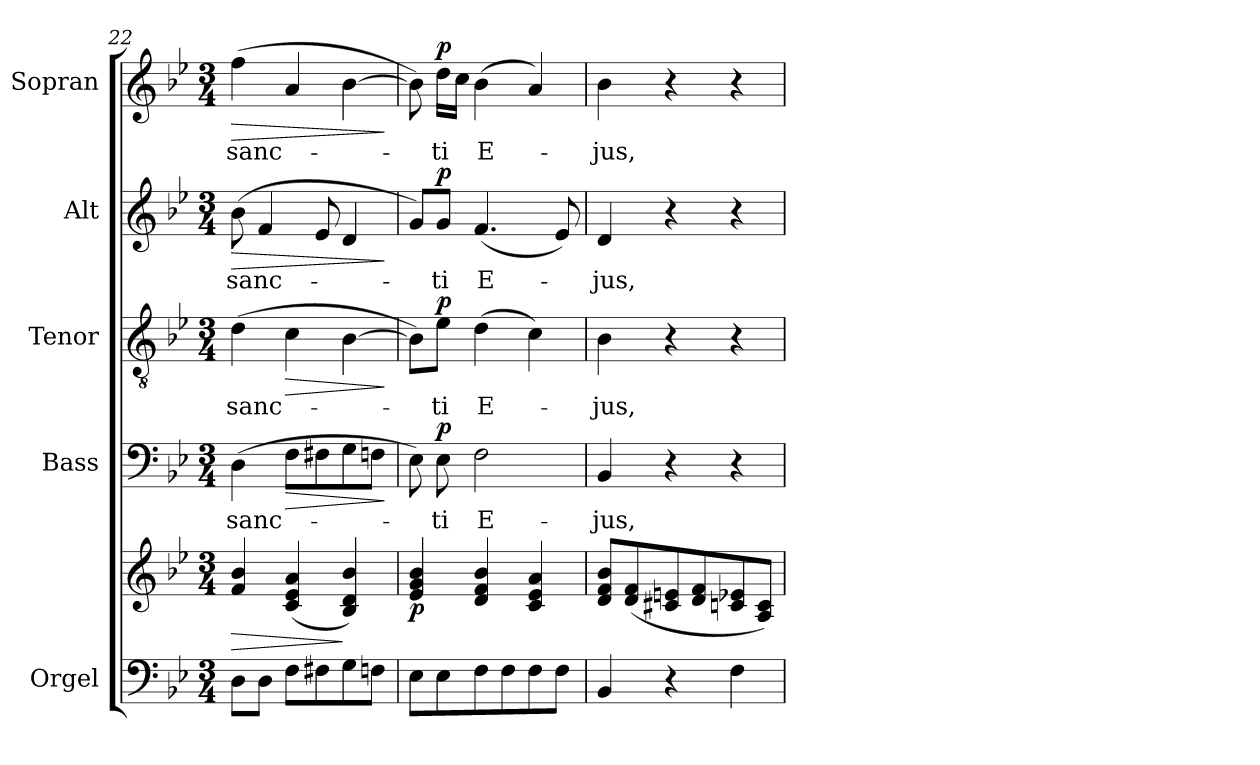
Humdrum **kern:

**kern	**kern	**dynam	**kern	**text	**dynam	**kern	**text	**dynam	**kern	**text	**dynam	**kern	**text	**dynam
*part5	*part5	*part5	*part4	*part4	*part4	*part3	*part3	*part3	*part2	*part2	*part2	*part1	*part1	*part1
*staff6	*staff5	*staff5/6	*staff4	*staff4	*staff4	*staff3	*staff3	*staff3	*staff2	*staff2	*staff2	*staff1	*staff1	*staff1
*I"Orgel	*	*	*I"Bass	*	*	*I"Tenor	*	*	*I"Alt	*	*	*I"Sopran	*	*
*I'Org.	*	*	*I'B.	*	*	*I'T.	*	*	*I'A.	*	*	*I'S.	*	*
*clefF4	*clefG2	*	*clefF4	*	*	*clefGv2	*	*	*clefG2	*	*	*clefG2	*	*
*k[b-e-]	*k[b-e-]	*	*k[b-e-]	*	*	*k[b-e-]	*	*	*k[b-e-]	*	*	*k[b-e-]	*	*
*B-:	*B-:	*	*B-:	*	*	*B-:	*	*	*B-:	*	*	*B-:	*	*
*M3/4	*M3/4	*	*M3/4	*	*	*M3/4	*	*	*M3/4	*	*	*M3/4	*	*
=22	=22	=22	=22	=22	=22	=22	=22	=22	=22	=22	=22	=22	=22	=22
!	!	!LO:HP:b	!	!LO:LY:b	!	!	!LO:LY:b	!	!	!LO:LY:b	!LO:HP:b	!	!LO:LY:b	!LO:HP:b
8D\L	4f/ 4b-/	>	(>4D\	sanc-	.	(>4d\	sanc-	.	(>8b-\	sanc-	>	(>4ff\	sanc-	>
8D\J	.	.	.	.	.	.	.	.	4f/	.	.	.	.	.
!	!	!	!	!	!LO:HP:b	!	!	!LO:HP:b	!	!	!	!	!	!
8F\L	(<4c/ 4e-/ 4a/	.	8F\L	.	>	4c\	.	>	.	.	.	4a/	.	.
8F#X\	.	.	8F#X\	.	.	.	.	.	8e-/	.	.	.	.	.
8G\	4B-/ 4d/ 4b-/)	]	8G\	.	.	[4B-\	.	.	4d/	.	.	[4b-\	.	.
8Fn\J	.	.	8Fn\J	.	.	.	.	.	.	.	.	.	.	.
.	.	.	.	.	]	.	.	]	.	.	]	.	.	]
!!LO:PB:g=z
=23	=23	=23	=23	=23	=23	=23	=23	=23	=23	=23	=23	=23	=23	=23
!	!	!LO:DY:b	!	!	!	!	!	!	!	!	!	!	!	!
8E-\L	4e-/ 4g/ 4b-/	p	8E-\)	.	.	8B-\L])	.	.	8g/L)	.	.	8b-\])	.	.
!	!	!	!	!LO:LY:b	!LO:DY:a	!	!LO:LY:b	!LO:DY:a	!	!LO:LY:b	!LO:DY:a	!	!LO:LY:b	!LO:DY:a
8E-\	.	.	8E-\	-ti	p	8e-\J	-ti	p	8g/J	-ti	p	16dd\LL	-ti	p
.	.	.	.	.	.	.	.	.	.	.	.	16cc\JJ	.	.
!	!	!	!	!LO:LY:b	!	!	!LO:LY:b	!	!	!LO:LY:b	!	!	!LO:LY:b	!
8F\	4d/ 4f/ 4b-/	.	2F\	E-	.	(>4d\	E-	.	(<4.f/	E-	.	(>4b-\	E-	.
8F\	.	.	.	.	.	.	.	.	.	.	.	.	.	.
8F\	4c/ 4e-/ 4a/	.	.	.	.	4c\)	.	.	.	.	.	4a/)	.	.
8F\J	.	.	.	.	.	.	.	.	8e-/)	.	.	.	.	.
=24	=24	=24	=24	=24	=24	=24	=24	=24	=24	=24	=24	=24	=24	=24
!	!	!	!	!LO:LY:b	!	!	!LO:LY:b	!	!	!LO:LY:b	!	!	!LO:LY:b	!
4BB-/	8d/ 8f/ 8b-/L	.	4BB-/	-jus,	.	4B-\	-jus,	.	4d/	-jus,	.	4b-\	-jus,	.
.	(<8d/ 8f/	.	.	.	.	.	.	.	.	.	.	.	.	.
4r	8c#X/ 8en/	.	4r	.	.	4r	.	.	4r	.	.	4r	.	.
.	8d/ 8f/	.	.	.	.	.	.	.	.	.	.	.	.	.
4F\	8cn/ 8e-X/	.	4r	.	.	4r	.	.	4r	.	.	4r	.	.
.	8A/ 8c/J)	.	.	.	.	.	.	.	.	.	.	.	.	.
=	=	=	=	=	=	=	=	=	=	=	=	=	=	=
*-	*-	*-	*-	*-	*-	*-	*-	*-	*-	*-	*-	*-	*-	*-
